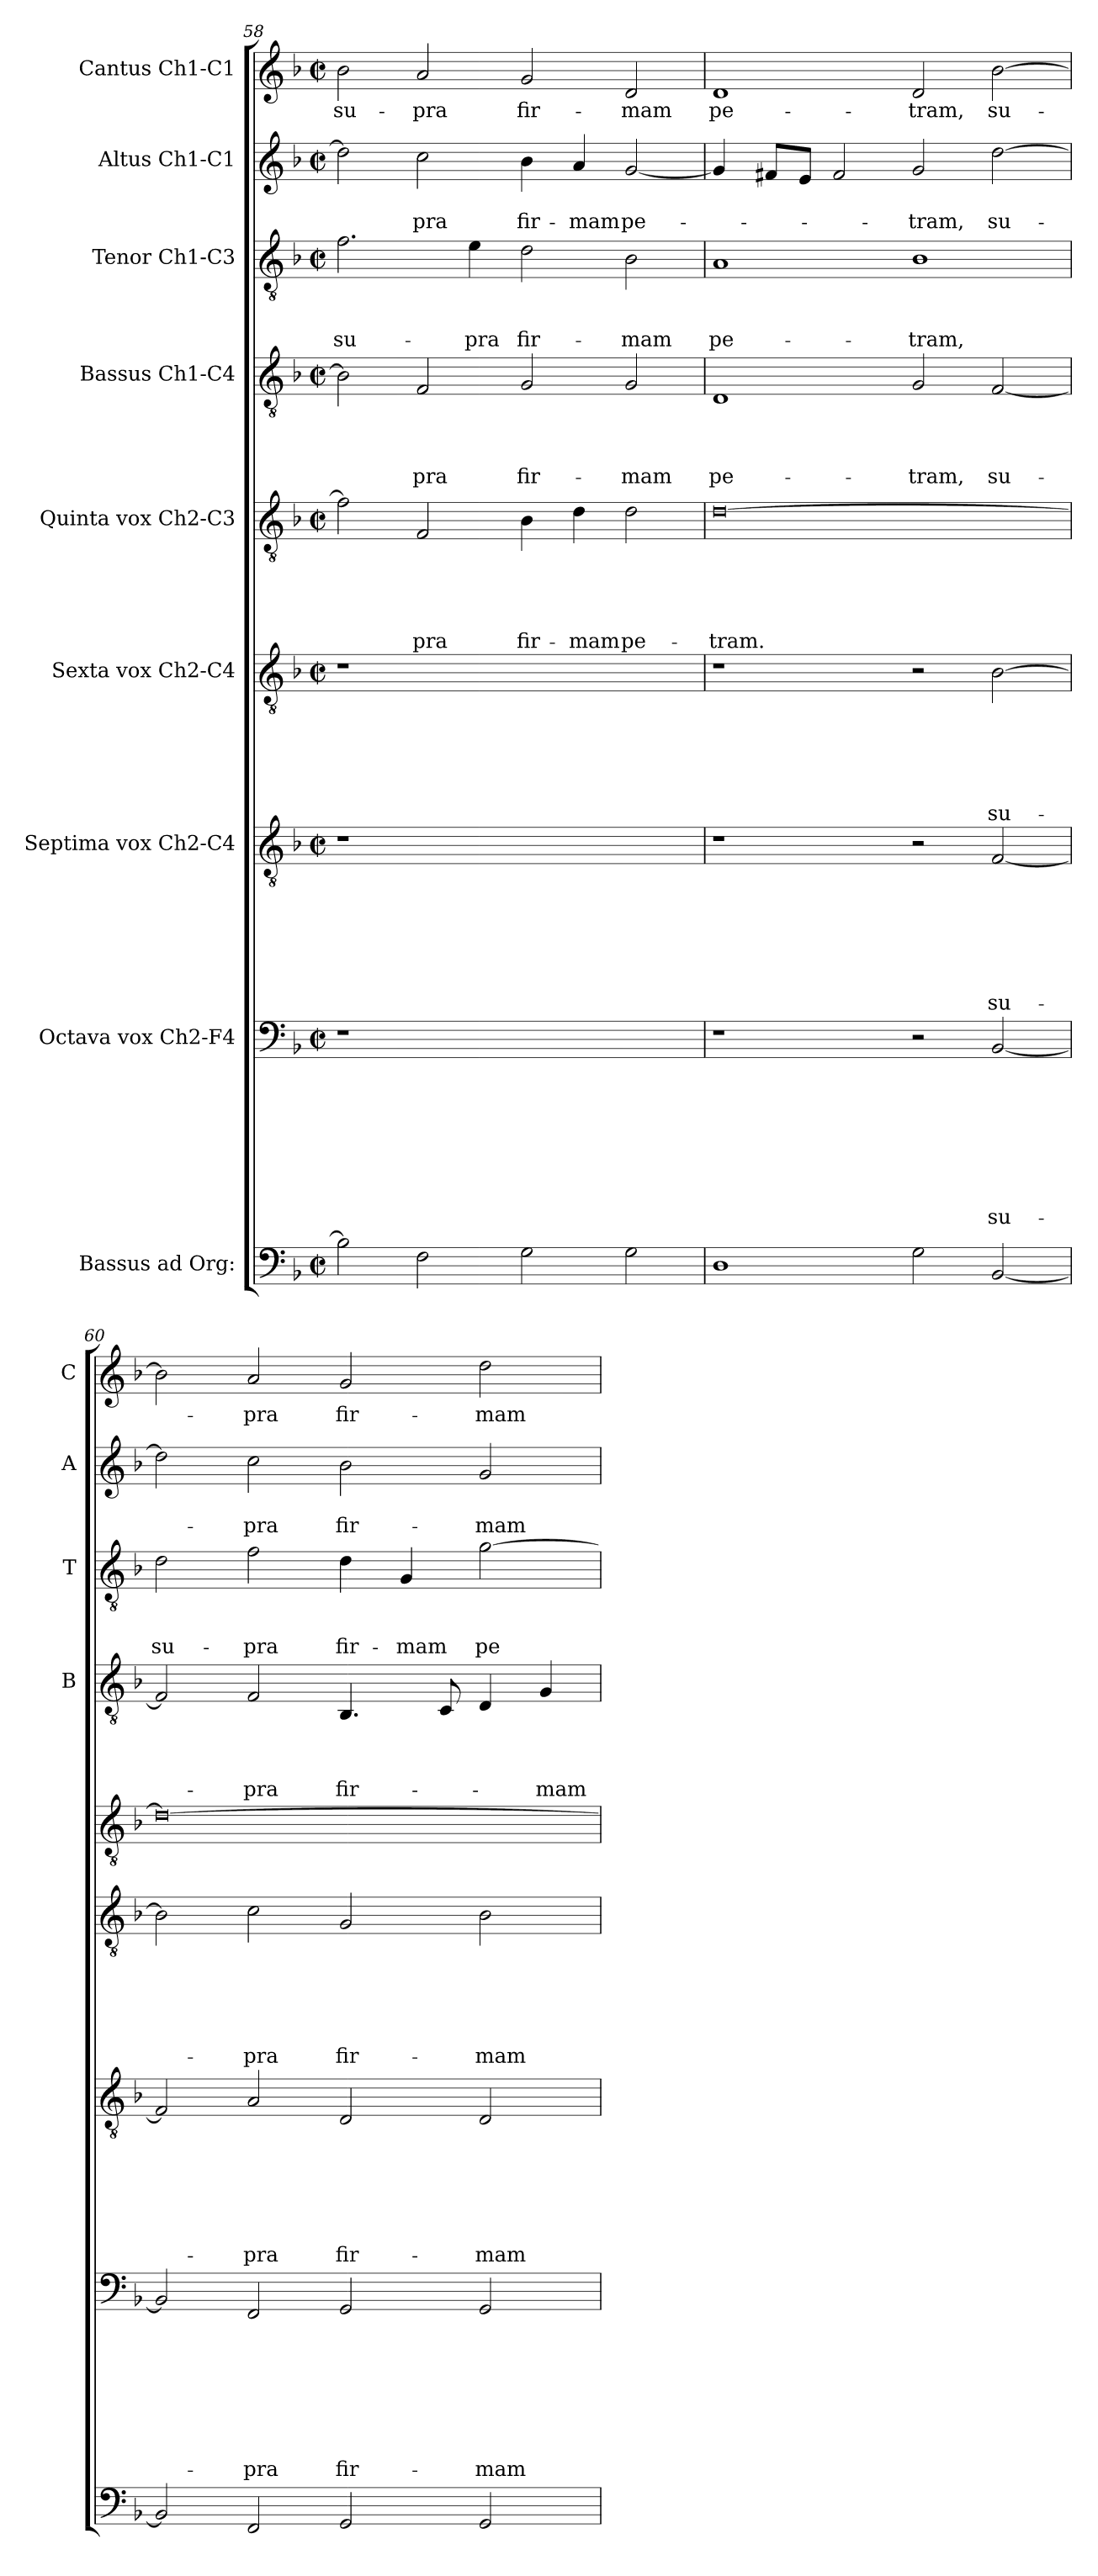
**kern	**kern	**text	**text	**text	**text	**text	**text	**text	**text	**kern	**text	**text	**text	**text	**text	**text	**text	**kern	**text	**text	**text	**text	**text	**text	**kern	**text	**text	**text	**text	**text	**kern	**text	**text	**text	**text	**kern	**text	**text	**text	**kern	**text	**text	**kern	**text
*part9	*part8	*part8	*part8	*part8	*part8	*part8	*part8	*part8	*part8	*part7	*part7	*part7	*part7	*part7	*part7	*part7	*part7	*part6	*part6	*part6	*part6	*part6	*part6	*part6	*part5	*part5	*part5	*part5	*part5	*part5	*part4	*part4	*part4	*part4	*part4	*part3	*part3	*part3	*part3	*part2	*part2	*part2	*part1	*part1
*staff9	*staff8	*staff8	*staff8	*staff8	*staff8	*staff8	*staff8	*staff8	*staff8	*staff7	*staff7	*staff7	*staff7	*staff7	*staff7	*staff7	*staff7	*staff6	*staff6	*staff6	*staff6	*staff6	*staff6	*staff6	*staff5	*staff5	*staff5	*staff5	*staff5	*staff5	*staff4	*staff4	*staff4	*staff4	*staff4	*staff3	*staff3	*staff3	*staff3	*staff2	*staff2	*staff2	*staff1	*staff1
*I"Bassus ad Org:	*I"Octava vox Ch2-F4	*	*	*	*	*	*	*	*	*I"Septima vox Ch2-C4	*	*	*	*	*	*	*	*I"Sexta vox Ch2-C4	*	*	*	*	*	*	*I"Quinta vox Ch2-C3	*	*	*	*	*	*I"Bassus Ch1-C4	*	*	*	*	*I"Tenor Ch1-C3	*	*	*	*I"Altus Ch1-C1	*	*	*I"Cantus Ch1-C1	*
*	*	*	*	*	*	*	*	*	*	*	*	*	*	*	*	*	*	*	*	*	*	*	*	*	*	*	*	*	*	*	*I'B	*	*	*	*	*I'T	*	*	*	*I'A	*	*	*I'C	*
*clefF4	*clefF4	*	*	*	*	*	*	*	*	*clefGv2	*	*	*	*	*	*	*	*clefGv2	*	*	*	*	*	*	*clefGv2	*	*	*	*	*	*clefGv2	*	*	*	*	*clefGv2	*	*	*	*clefG2	*	*	*clefG2	*
*k[b-]	*k[b-]	*	*	*	*	*	*	*	*	*k[b-]	*	*	*	*	*	*	*	*k[b-]	*	*	*	*	*	*	*k[b-]	*	*	*	*	*	*k[b-]	*	*	*	*	*k[b-]	*	*	*	*k[b-]	*	*	*k[b-]	*
*F:	*F:	*	*	*	*	*	*	*	*	*F:	*	*	*	*	*	*	*	*F:	*	*	*	*	*	*	*F:	*	*	*	*	*	*F:	*	*	*	*	*F:	*	*	*	*F:	*	*	*F:	*
*M2/2	*M2/2	*	*	*	*	*	*	*	*	*M2/2	*	*	*	*	*	*	*	*M2/2	*	*	*	*	*	*	*M2/2	*	*	*	*	*	*M2/2	*	*	*	*	*M2/2	*	*	*	*M2/2	*	*	*M2/2	*
*met(c|)	*met(c|)	*	*	*	*	*	*	*	*	*met(c|)	*	*	*	*	*	*	*	*met(c|)	*	*	*	*	*	*	*met(c|)	*	*	*	*	*	*met(c|)	*	*	*	*	*met(c|)	*	*	*	*met(c|)	*	*	*met(c|)	*
=58	=58	=58	=58	=58	=58	=58	=58	=58	=58	=58	=58	=58	=58	=58	=58	=58	=58	=58	=58	=58	=58	=58	=58	=58	=58	=58	=58	=58	=58	=58	=58	=58	=58	=58	=58	=58	=58	=58	=58	=58	=58	=58	=58	=58
!	!	!	!	!	!	!	!	!	!	!	!	!	!	!	!	!	!	!	!	!	!	!	!	!	!	!	!	!	!	!	!	!	!	!	!	!	!	!	!LO:LY:b	!	!	!	!	!LO:LY:b
2B-\]	1r	.	.	.	.	.	.	.	.	1r	.	.	.	.	.	.	.	1r	.	.	.	.	.	.	2f\]	.	.	.	.	.	2B-\]	.	.	.	.	2.f\	.	.	su-	2dd\]	.	.	2b-\	su-
!	!	!	!	!	!	!	!	!	!	!	!	!	!	!	!	!	!	!	!	!	!	!	!	!	!	!	!	!	!	!LO:LY:b	!	!	!	!	!LO:LY:b	!	!	!	!	!	!	!LO:LY:b	!	!LO:LY:b
2F\	.	.	.	.	.	.	.	.	.	.	.	.	.	.	.	.	.	.	.	.	.	.	.	.	2F/	.	.	.	.	-pra	2F/	.	.	.	-pra	.	.	.	.	2cc\	.	-pra	2a/	-pra
!	!	!	!	!	!	!	!	!	!	!	!	!	!	!	!	!	!	!	!	!	!	!	!	!	!	!	!	!	!	!	!	!	!	!	!	!	!	!	!LO:LY:b	!	!	!	!	!
.	.	.	.	.	.	.	.	.	.	.	.	.	.	.	.	.	.	.	.	.	.	.	.	.	.	.	.	.	.	.	.	.	.	.	.	4e\	.	.	-pra	.	.	.	.	.
!	!	!	!	!	!	!	!	!	!	!	!	!	!	!	!	!	!	!	!	!	!	!	!	!	!	!	!	!	!	!LO:LY:b	!	!	!	!	!LO:LY:b	!	!	!	!LO:LY:b	!	!	!LO:LY:b	!	!LO:LY:b
2G\	1ryy	.	.	.	.	.	.	.	.	1ryy	.	.	.	.	.	.	.	1ryy	.	.	.	.	.	.	4B-\	.	.	.	.	fir-	2G/	.	.	.	fir-	2d\	.	.	fir-	4b-\	.	fir-	2g/	fir-
!	!	!	!	!	!	!	!	!	!	!	!	!	!	!	!	!	!	!	!	!	!	!	!	!	!	!	!	!	!	!LO:LY:b	!	!	!	!	!	!	!	!	!	!	!	!LO:LY:b	!	!
.	.	.	.	.	.	.	.	.	.	.	.	.	.	.	.	.	.	.	.	.	.	.	.	.	4d\	.	.	.	.	-mam	.	.	.	.	.	.	.	.	.	4a/	.	-mam	.	.
!	!	!	!	!	!	!	!	!	!	!	!	!	!	!	!	!	!	!	!	!	!	!	!	!	!	!	!	!	!	!LO:LY:b	!	!	!	!	!LO:LY:b	!	!	!	!LO:LY:b	!	!	!LO:LY:b	!	!LO:LY:b
2G\	.	.	.	.	.	.	.	.	.	.	.	.	.	.	.	.	.	.	.	.	.	.	.	.	2d\	.	.	.	.	pe-	2G/	.	.	.	-mam	2B-\	.	.	-mam	[2g/	.	pe-	2d/	-mam
!!LO:LB:g=z
=59	=59	=59	=59	=59	=59	=59	=59	=59	=59	=59	=59	=59	=59	=59	=59	=59	=59	=59	=59	=59	=59	=59	=59	=59	=59	=59	=59	=59	=59	=59	=59	=59	=59	=59	=59	=59	=59	=59	=59	=59	=59	=59	=59	=59
!	!	!	!	!	!	!	!	!	!	!	!	!	!	!	!	!	!	!	!	!	!	!	!	!	!	!	!	!	!	!LO:LY:b	!	!	!	!	!LO:LY:b	!	!	!	!LO:LY:b	!	!	!	!	!LO:LY:b
1D	1r	.	.	.	.	.	.	.	.	1r	.	.	.	.	.	.	.	1r	.	.	.	.	.	.	[0d	.	.	.	.	-tram.	1D	.	.	.	pe-	1A	.	.	pe-	4g/]	.	.	1d	pe-
.	.	.	.	.	.	.	.	.	.	.	.	.	.	.	.	.	.	.	.	.	.	.	.	.	.	.	.	.	.	.	.	.	.	.	.	.	.	.	.	8f#X/L	.	.	.	.
.	.	.	.	.	.	.	.	.	.	.	.	.	.	.	.	.	.	.	.	.	.	.	.	.	.	.	.	.	.	.	.	.	.	.	.	.	.	.	.	8e/J	.	.	.	.
.	.	.	.	.	.	.	.	.	.	.	.	.	.	.	.	.	.	.	.	.	.	.	.	.	.	.	.	.	.	.	.	.	.	.	.	.	.	.	.	2f#/	.	.	.	.
!	!	!	!	!	!	!	!	!	!	!	!	!	!	!	!	!	!	!	!	!	!	!	!	!	!	!	!	!	!	!	!	!	!	!	!LO:LY:b	!	!	!	!LO:LY:b	!	!	!LO:LY:b	!	!LO:LY:b
2G\	2r	.	.	.	.	.	.	.	.	2r	.	.	.	.	.	.	.	2r	.	.	.	.	.	.	.	.	.	.	.	.	2G/	.	.	.	-tram,	1B-	.	.	-tram,	2g/	.	-tram,	2d/	-tram,
!	!	!	!	!	!	!	!	!	!LO:LY:b	!	!	!	!	!	!	!	!LO:LY:b	!	!	!	!	!	!	!LO:LY:b	!	!	!	!	!	!	!	!	!	!	!LO:LY:b	!	!	!	!	!	!	!LO:LY:b	!	!LO:LY:b
[2BB-/	[2BB-/	.	.	.	.	.	.	.	su-	[2F/	.	.	.	.	.	.	su-	[2B-\	.	.	.	.	.	su-	.	.	.	.	.	.	[2F/	.	.	.	su-	.	.	.	.	[2dd\	.	su-	[2b-\	su-
=60	=60	=60	=60	=60	=60	=60	=60	=60	=60	=60	=60	=60	=60	=60	=60	=60	=60	=60	=60	=60	=60	=60	=60	=60	=60	=60	=60	=60	=60	=60	=60	=60	=60	=60	=60	=60	=60	=60	=60	=60	=60	=60	=60	=60
!	!	!	!	!	!	!	!	!	!	!	!	!	!	!	!	!	!	!	!	!	!	!	!	!	!	!	!	!	!	!	!	!	!	!	!	!	!	!	!LO:LY:b	!	!	!	!	!
2BB-/]	2BB-/]	.	.	.	.	.	.	.	.	2F/]	.	.	.	.	.	.	.	2B-\]	.	.	.	.	.	.	0d_	.	.	.	.	.	2F/]	.	.	.	.	2d\	.	.	su-	2dd\]	.	.	2b-\]	.
!	!	!	!	!	!	!	!	!	!LO:LY:b	!	!	!	!	!	!	!	!LO:LY:b	!	!	!	!	!	!	!LO:LY:b	!	!	!	!	!	!	!	!	!	!	!LO:LY:b	!	!	!	!LO:LY:b	!	!	!LO:LY:b	!	!LO:LY:b
2FF/	2FF/	.	.	.	.	.	.	.	-pra	2A/	.	.	.	.	.	.	-pra	2c\	.	.	.	.	.	-pra	.	.	.	.	.	.	2F/	.	.	.	-pra	2f\	.	.	-pra	2cc\	.	-pra	2a/	-pra
!	!	!	!	!	!	!	!	!	!LO:LY:b	!	!	!	!	!	!	!	!LO:LY:b	!	!	!	!	!	!	!LO:LY:b	!	!	!	!	!	!	!	!	!	!	!LO:LY:b	!	!	!	!LO:LY:b	!	!	!LO:LY:b	!	!LO:LY:b
2GG/	2GG/	.	.	.	.	.	.	.	fir-	2D/	.	.	.	.	.	.	fir-	2G/	.	.	.	.	.	fir-	.	.	.	.	.	.	4.BB-/	.	.	.	fir-	4d\	.	.	fir-	2b-\	.	fir-	2g/	fir-
!	!	!	!	!	!	!	!	!	!	!	!	!	!	!	!	!	!	!	!	!	!	!	!	!	!	!	!	!	!	!	!	!	!	!	!	!	!	!	!LO:LY:b	!	!	!	!	!
.	.	.	.	.	.	.	.	.	.	.	.	.	.	.	.	.	.	.	.	.	.	.	.	.	.	.	.	.	.	.	.	.	.	.	.	4G/	.	.	-mam	.	.	.	.	.
.	.	.	.	.	.	.	.	.	.	.	.	.	.	.	.	.	.	.	.	.	.	.	.	.	.	.	.	.	.	.	8C/	.	.	.	.	.	.	.	.	.	.	.	.	.
!	!	!	!	!	!	!	!	!	!LO:LY:b	!	!	!	!	!	!	!	!LO:LY:b	!	!	!	!	!	!	!LO:LY:b	!	!	!	!	!	!	!	!	!	!	!	!	!	!	!LO:LY:b	!	!	!LO:LY:b	!	!LO:LY:b
2GG/	2GG/	.	.	.	.	.	.	.	-mam	2D/	.	.	.	.	.	.	-mam	2B-\	.	.	.	.	.	-mam	.	.	.	.	.	.	4D/	.	.	.	.	[2g\	.	.	pe-	2g/	.	-mam	2dd\	-mam
!	!	!	!	!	!	!	!	!	!	!	!	!	!	!	!	!	!	!	!	!	!	!	!	!	!	!	!	!	!	!	!	!	!	!	!LO:LY:b	!	!	!	!	!	!	!	!	!
.	.	.	.	.	.	.	.	.	.	.	.	.	.	.	.	.	.	.	.	.	.	.	.	.	.	.	.	.	.	.	4G/	.	.	.	-mam	.	.	.	.	.	.	.	.	.
=	=	=	=	=	=	=	=	=	=	=	=	=	=	=	=	=	=	=	=	=	=	=	=	=	=	=	=	=	=	=	=	=	=	=	=	=	=	=	=	=	=	=	=	=
*-	*-	*-	*-	*-	*-	*-	*-	*-	*-	*-	*-	*-	*-	*-	*-	*-	*-	*-	*-	*-	*-	*-	*-	*-	*-	*-	*-	*-	*-	*-	*-	*-	*-	*-	*-	*-	*-	*-	*-	*-	*-	*-	*-	*-
